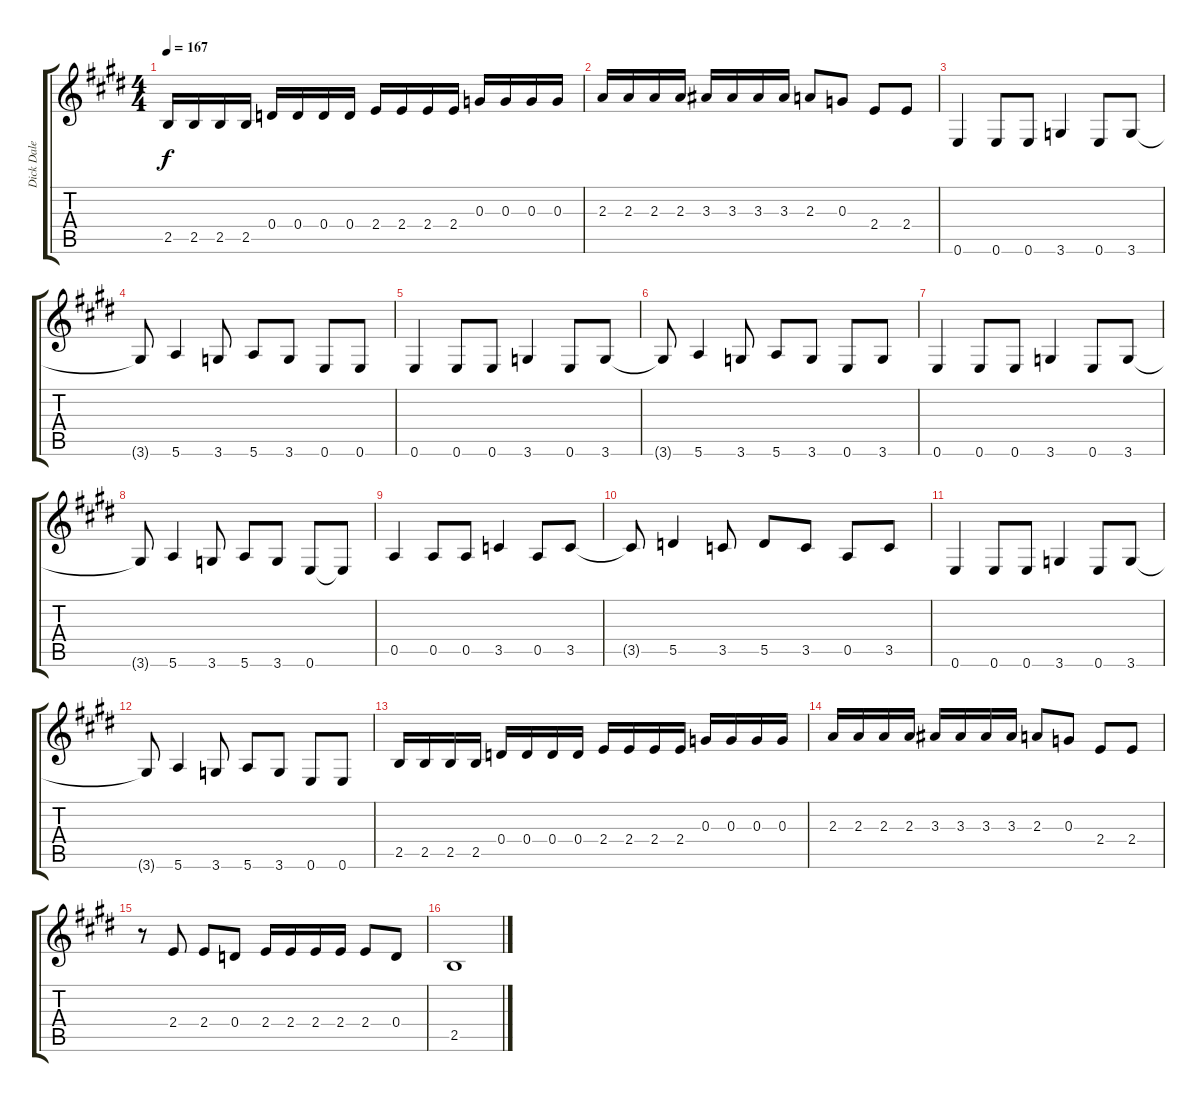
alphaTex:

\track ("Dick Dale" "Dick Dale") {instrument overdrivenguitar}
\staff {score tabs}
\tuning (E4 B3 G3 D3 A2 E2) {hide}
\ts (4 4)
\tempo 167
\clef g2
\ks e
2.5.16{dy f} 2.5.16 2.5.16 2.5.16 0.4.16 0.4.16 0.4.16 0.4.16 2.4.16 2.4.16 2.4.16 2.4.16 0.3.16 0.3.16 0.3.16 0.3.16 |
2.3.16 2.3.16 2.3.16 2.3.16 3.3.16 3.3.16 3.3.16 3.3.16 2.3.8 0.3.8 2.4.8 2.4.8 |
0.6.4 0.6.8 0.6.8 3.6.4 0.6.8 3.6.8 |
3.6{t}.8 5.6.4 3.6.8 5.6.8 3.6.8 0.6.8 0.6.8 |
0.6.4 0.6.8 0.6.8 3.6.4 0.6.8 3.6.8 |
3.6{t}.8 5.6.4 3.6.8 5.6.8 3.6.8 0.6.8 3.6.8 |
0.6.4 0.6.8 0.6.8 3.6.4 0.6.8 3.6.8 |
3.6{t}.8 5.6.4 3.6.8 5.6.8 3.6.8 0.6.8 0.6{t}.8 |
0.5.4 0.5.8 0.5.8 3.5.4 0.5.8 3.5.8 |
3.5{t}.8 5.5.4 3.5.8 5.5.8 3.5.8 0.5.8 3.5.8 |
0.6.4 0.6.8 0.6.8 3.6.4 0.6.8 3.6.8 |
3.6{t}.8 5.6.4 3.6.8 5.6.8 3.6.8 0.6.8 0.6.8 |
2.5.16 2.5.16 2.5.16 2.5.16 0.4.16 0.4.16 0.4.16 0.4.16 2.4.16 2.4.16 2.4.16 2.4.16 0.3.16 0.3.16 0.3.16 0.3.16 |
2.3.16 2.3.16 2.3.16 2.3.16 3.3.16 3.3.16 3.3.16 3.3.16 2.3.8 0.3.8 2.4.8 2.4.8 |
r.8 2.4.8 2.4.8 0.4.8 2.4.16 2.4.16 2.4.16 2.4.16 2.4.8 0.4.8 |
2.5.1
